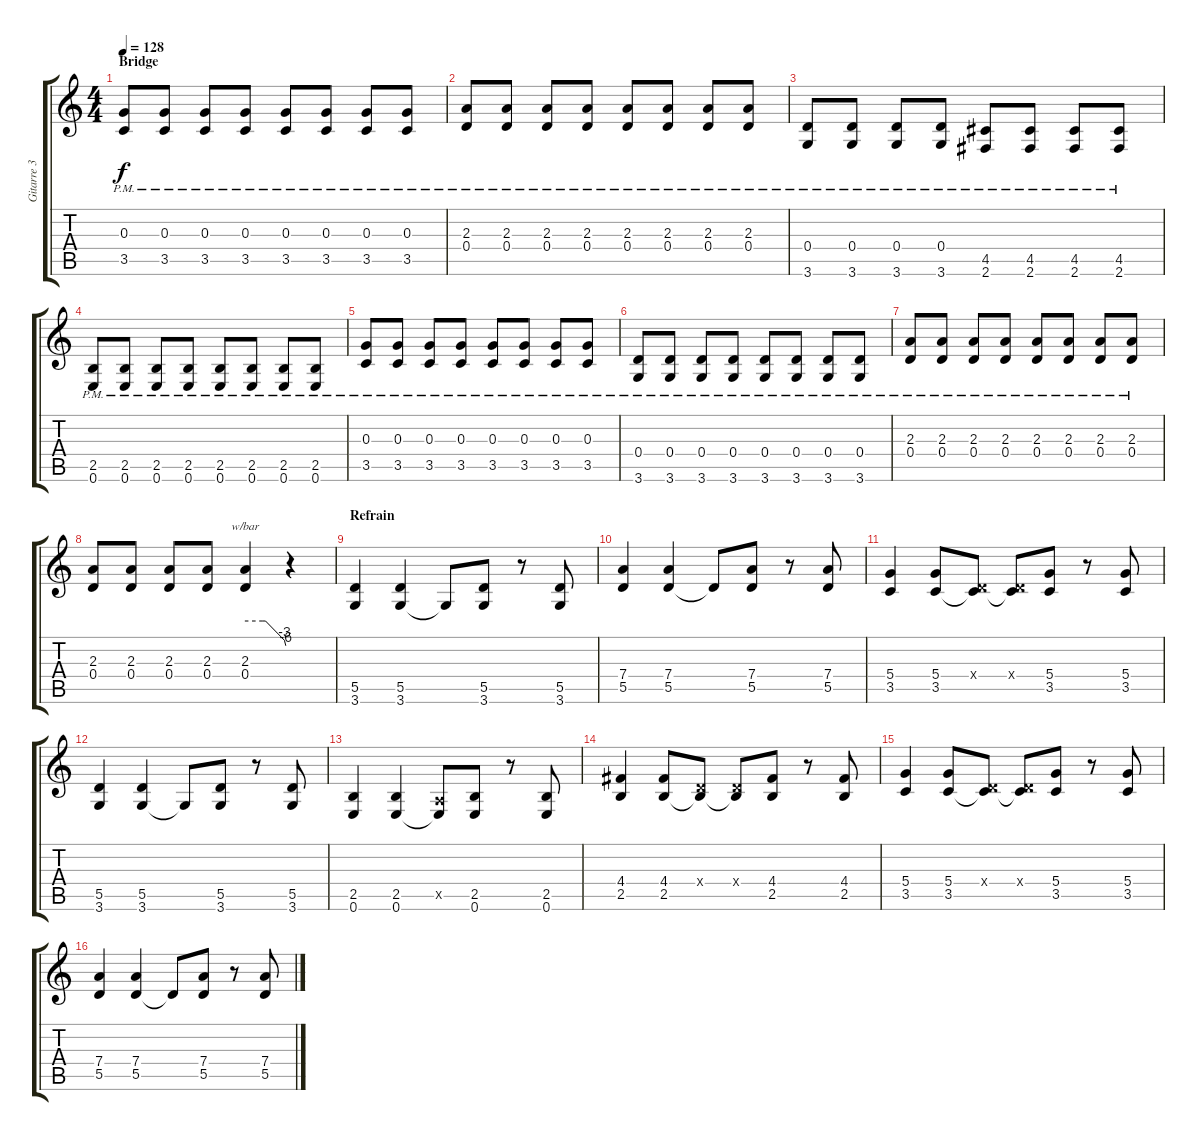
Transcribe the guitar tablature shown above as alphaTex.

\track ("Gitarre 3" "Gitarre 3") {instrument overdrivenguitar}
\staff {score tabs}
\tuning (E4 B3 G3 D3 A2 E2) {hide}
\ts (4 4)
\section ("" "Bridge")
\tempo 128
\clef g2
\ks c
(0.3{pm} 3.5{pm}).8{dy f} (0.3{pm} 3.5{pm}).8 (0.3{pm} 3.5{pm}).8 (0.3{pm} 3.5{pm}).8 (0.3{pm} 3.5{pm}).8 (0.3{pm} 3.5{pm}).8 (0.3{pm} 3.5{pm}).8 (0.3{pm} 3.5{pm}).8 |
(2.3{pm} 0.4{pm}).8 (2.3{pm} 0.4{pm}).8 (2.3{pm} 0.4{pm}).8 (2.3{pm} 0.4{pm}).8 (2.3{pm} 0.4{pm}).8 (2.3{pm} 0.4{pm}).8 (2.3{pm} 0.4{pm}).8 (2.3{pm} 0.4{pm}).8 |
(0.4{pm} 3.6{pm}).8 (0.4{pm} 3.6{pm}).8 (0.4{pm} 3.6{pm}).8 (0.4{pm} 3.6{pm}).8 (4.5{pm} 2.6{pm}).8 (4.5{pm} 2.6{pm}).8 (4.5{pm} 2.6{pm}).8 (4.5{pm} 2.6{pm}).8 |
(2.5{pm} 0.6{pm}).8 (2.5{pm} 0.6{pm}).8 (2.5{pm} 0.6{pm}).8 (2.5{pm} 0.6{pm}).8 (2.5{pm} 0.6{pm}).8 (2.5{pm} 0.6{pm}).8 (2.5{pm} 0.6{pm}).8 (2.5{pm} 0.6{pm}).8 |
(0.3{pm} 3.5{pm}).8 (0.3{pm} 3.5{pm}).8 (0.3{pm} 3.5{pm}).8 (0.3{pm} 3.5{pm}).8 (0.3{pm} 3.5{pm}).8 (0.3{pm} 3.5{pm}).8 (0.3{pm} 3.5{pm}).8 (0.3{pm} 3.5{pm}).8 |
(0.4{pm} 3.6{pm}).8 (0.4{pm} 3.6{pm}).8 (0.4{pm} 3.6{pm}).8 (0.4{pm} 3.6{pm}).8 (0.4{pm} 3.6{pm}).8 (0.4{pm} 3.6{pm}).8 (0.4{pm} 3.6{pm}).8 (0.4{pm} 3.6{pm}).8 |
(2.3{pm} 0.4{pm}).8 (2.3{pm} 0.4{pm}).8 (2.3{pm} 0.4{pm}).8 (2.3{pm} 0.4{pm}).8 (2.3{pm} 0.4{pm}).8 (2.3{pm} 0.4{pm}).8 (2.3{pm} 0.4{pm}).8 (2.3{pm} 0.4{pm}).8 |
(2.3 0.4).8{volume 13 instrument distortionguitar} (2.3 0.4).8 (2.3 0.4).8 (2.3 0.4).8 (2.3 0.4).4{tbe (custom default 0 0 26 0 30 0 58 -12 60 -24)} r.4 |
\section ("" "Refrain")
(5.5 3.6).4{volume 12 instrument overdrivenguitar} (5.5 3.6).4 3.6{t}.8 (5.5 3.6).8 r.8 (5.5 3.6).8 |
(7.4 5.5).4 (7.4 5.5).4 5.5{t}.8 (7.4 5.5).8 r.8 (7.4 5.5).8 |
(5.4 3.5).4 (5.4 3.5).8 (0.4{x} 3.5{t}).8 (0.4{x} 3.5{t}).8 (5.4 3.5).8 r.8 (5.4 3.5).8 |
(5.5 3.6).4{volume 12 instrument overdrivenguitar} (5.5 3.6).4 3.6{t}.8 (5.5 3.6).8 r.8 (5.5 3.6).8 |
(2.5 0.6).4 (2.5 0.6).4 (0.5{x} 0.6{t}).8 (2.5 0.6).8 r.8 (2.5 0.6).8 |
(4.4 2.5).4 (4.4 2.5).8 (0.4{x} 2.5{t}).8 (0.4{x} 2.5{t}).8 (4.4 2.5).8 r.8 (4.4 2.5).8 |
(5.4 3.5).4 (5.4 3.5).8 (0.4{x} 3.5{t}).8 (0.4{x} 3.5{t}).8 (5.4 3.5).8 r.8 (5.4 3.5).8 |
(7.4 5.5).4 (7.4 5.5).4 5.5{t}.8 (7.4 5.5).8 r.8 (7.4 5.5).8
